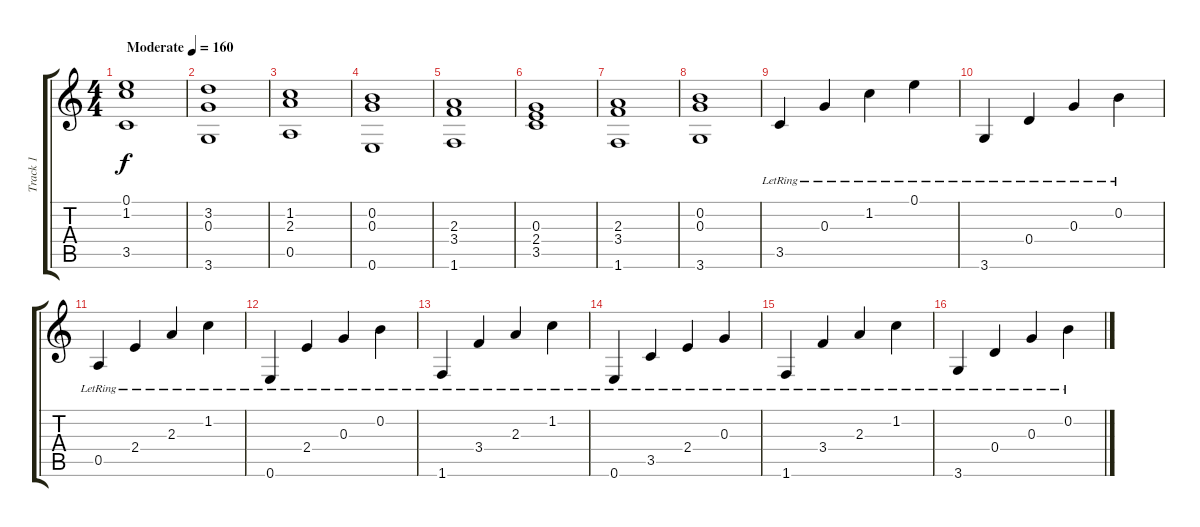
\track ("Track 1" "Track 1") {instrument acousticguitarsteel}
\staff {score tabs}
\tuning (E4 B3 G3 D3 A2 E2) {hide}
\ts (4 4)
\tempo (160 "Moderate")
\clef g2
\ks c
(0.1 1.2 3.5).1{dy f instrument acousticguitarsteel} |
(3.2 0.3 3.6).1 |
(1.2 2.3 0.5).1 |
(0.2 0.3 0.6).1 |
(2.3 3.4 1.6).1 |
(0.3 2.4 3.5).1 |
(2.3 3.4 1.6).1 |
(0.2 0.3 3.6).1 |
3.5{lr}.4 0.3{lr}.4 1.2{lr}.4 0.1{lr}.4 |
3.6{lr}.4 0.4{lr}.4 0.3{lr}.4 0.2{lr}.4 |
0.5{lr}.4 2.4{lr}.4 2.3{lr}.4 1.2{lr}.4 |
0.6{lr}.4 2.4{lr}.4 0.3{lr}.4 0.2{lr}.4 |
1.6{lr}.4 3.4{lr}.4 2.3{lr}.4 1.2{lr}.4 |
0.6{lr}.4 3.5{lr}.4 2.4{lr}.4 0.3{lr}.4 |
1.6{lr}.4 3.4{lr}.4 2.3{lr}.4 1.2{lr}.4 |
3.6{lr}.4 0.4{lr}.4 0.3{lr}.4 0.2{lr}.4
